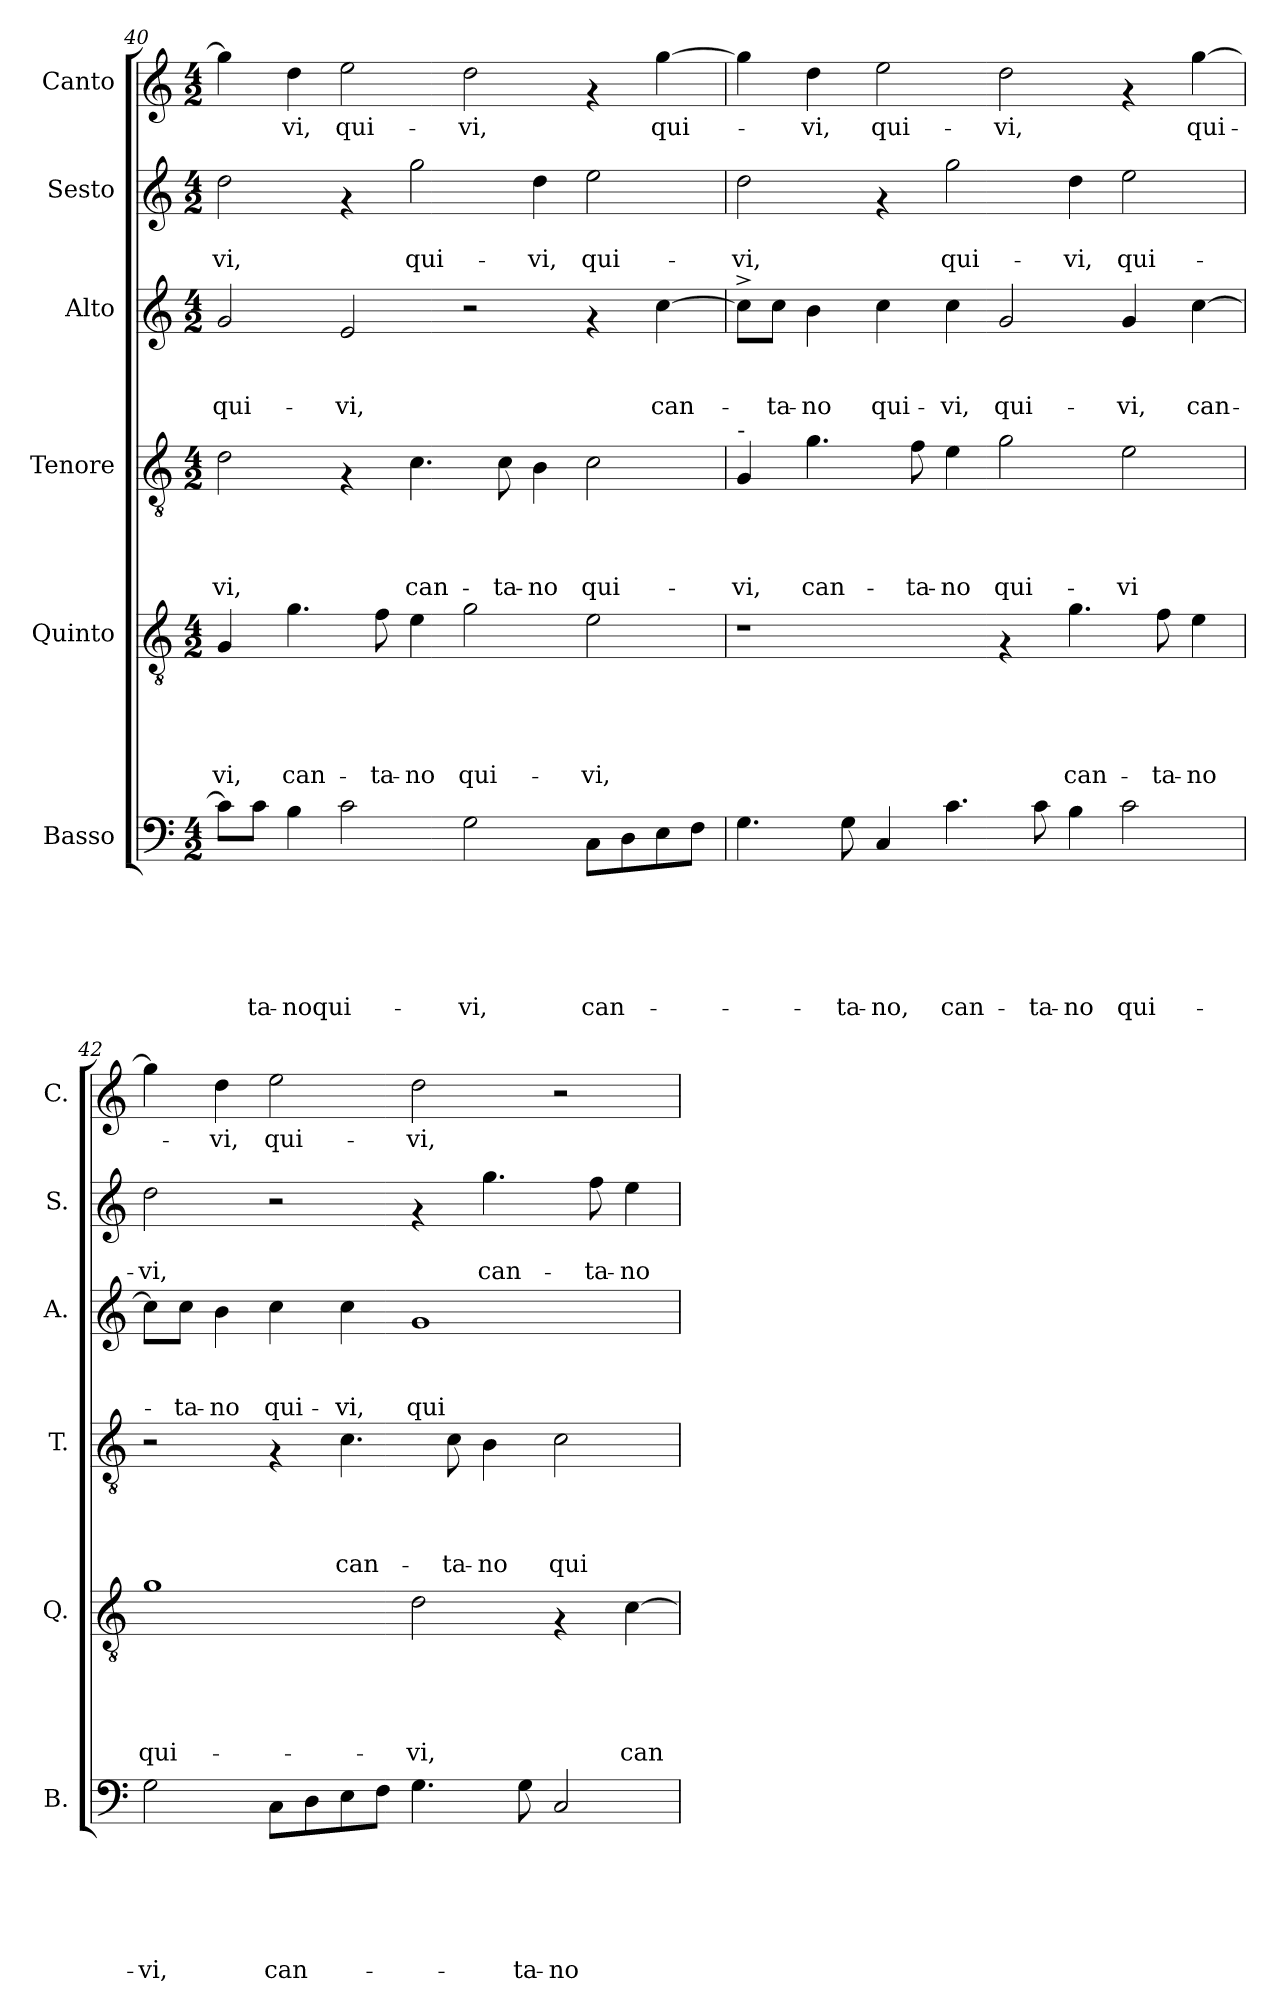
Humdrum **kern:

**kern	**text	**text	**text	**text	**text	**text	**kern	**text	**text	**text	**text	**text	**kern	**text	**text	**text	**text	**kern	**text	**text	**text	**kern	**text	**text	**kern	**text
*part6	*part6	*part6	*part6	*part6	*part6	*part6	*part5	*part5	*part5	*part5	*part5	*part5	*part4	*part4	*part4	*part4	*part4	*part3	*part3	*part3	*part3	*part2	*part2	*part2	*part1	*part1
*staff6	*staff6	*staff6	*staff6	*staff6	*staff6	*staff6	*staff5	*staff5	*staff5	*staff5	*staff5	*staff5	*staff4	*staff4	*staff4	*staff4	*staff4	*staff3	*staff3	*staff3	*staff3	*staff2	*staff2	*staff2	*staff1	*staff1
*I"Basso	*	*	*	*	*	*	*I"Quinto	*	*	*	*	*	*I"Tenore	*	*	*	*	*I"Alto	*	*	*	*I"Sesto	*	*	*I"Canto	*
*I'B.	*	*	*	*	*	*	*I'Q.	*	*	*	*	*	*I'T.	*	*	*	*	*I'A.	*	*	*	*I'S.	*	*	*I'C.	*
*clefF4	*	*	*	*	*	*	*clefGv2	*	*	*	*	*	*clefGv2	*	*	*	*	*clefG2	*	*	*	*clefG2	*	*	*clefG2	*
*k[]	*	*	*	*	*	*	*k[]	*	*	*	*	*	*k[]	*	*	*	*	*k[]	*	*	*	*k[]	*	*	*k[]	*
*C:	*	*	*	*	*	*	*C:	*	*	*	*	*	*C:	*	*	*	*	*C:	*	*	*	*C:	*	*	*C:	*
*M4/2	*	*	*	*	*	*	*M4/2	*	*	*	*	*	*M4/2	*	*	*	*	*M4/2	*	*	*	*M4/2	*	*	*M4/2	*
=40	=40	=40	=40	=40	=40	=40	=40	=40	=40	=40	=40	=40	=40	=40	=40	=40	=40	=40	=40	=40	=40	=40	=40	=40	=40	=40
!	!	!	!	!	!	!	!	!	!	!	!	!LO:LY:b	!	!	!	!	!LO:LY:b	!	!	!	!LO:LY:b	!	!	!LO:LY:b	!	!
8c\L]	.	.	.	.	.	.	4G/	.	.	.	.	-vi,	2d\	.	.	.	-vi,	2g/	.	.	qui-	2dd\	.	-vi,	4gg\]	.
!	!	!	!	!	!	!LO:LY:b	!	!	!	!	!	!	!	!	!	!	!	!	!	!	!	!	!	!	!	!
8c\J	.	.	.	.	.	-ta-	.	.	.	.	.	.	.	.	.	.	.	.	.	.	.	.	.	.	.	.
!	!	!	!	!	!	!LO:LY:b	!	!	!	!	!	!LO:LY:b	!	!	!	!	!	!	!	!	!	!	!	!	!	!LO:LY:b
4B\	.	.	.	.	.	-noqui-	4.g\	.	.	.	.	can-	.	.	.	.	.	.	.	.	.	.	.	.	4dd\	-vi,
!	!	!	!	!	!	!	!	!	!	!	!	!	!	!	!	!	!	!	!	!	!LO:LY:b	!	!	!	!	!LO:LY:b
2c\	.	.	.	.	.	.	.	.	.	.	.	.	4rF	.	.	.	.	2e/	.	.	-vi,	4rf	.	.	2ee\	qui-
!	!	!	!	!	!	!	!	!	!	!	!	!LO:LY:b	!	!	!	!	!	!	!	!	!	!	!	!	!	!
.	.	.	.	.	.	.	8f\	.	.	.	.	-ta-	.	.	.	.	.	.	.	.	.	.	.	.	.	.
!	!	!	!	!	!	!	!	!	!	!	!	!LO:LY:b	!	!	!	!	!LO:LY:b	!	!	!	!	!	!	!LO:LY:b	!	!
.	.	.	.	.	.	.	4e\	.	.	.	.	-no	4.c\	.	.	.	can-	.	.	.	.	2gg\	.	qui-	.	.
!	!	!	!	!	!	!LO:LY:b	!	!	!	!	!	!LO:LY:b	!	!	!	!	!	!	!	!	!	!	!	!	!	!LO:LY:b
2G\	.	.	.	.	.	-vi,	2g\	.	.	.	.	qui-	.	.	.	.	.	2r	.	.	.	.	.	.	2dd\	-vi,
!	!	!	!	!	!	!	!	!	!	!	!	!	!	!	!	!	!LO:LY:b	!	!	!	!	!	!	!	!	!
.	.	.	.	.	.	.	.	.	.	.	.	.	8c\	.	.	.	-ta-	.	.	.	.	.	.	.	.	.
!	!	!	!	!	!	!	!	!	!	!	!	!	!	!	!	!	!LO:LY:b	!	!	!	!	!	!	!LO:LY:b	!	!
.	.	.	.	.	.	.	.	.	.	.	.	.	4B\	.	.	.	-no	.	.	.	.	4dd\	.	-vi,	.	.
!	!	!	!	!	!	!LO:LY:b	!	!	!	!	!	!LO:LY:b	!	!	!	!	!LO:LY:b	!	!	!	!	!	!	!LO:LY:b	!	!
8C\L	.	.	.	.	.	can-	2e\	.	.	.	.	-vi,	2c\	.	.	.	qui-	4rf	.	.	.	2ee\	.	qui-	4rf	.
8D\	.	.	.	.	.	.	.	.	.	.	.	.	.	.	.	.	.	.	.	.	.	.	.	.	.	.
!	!	!	!	!	!	!	!	!	!	!	!	!	!	!	!	!	!	!	!	!	!LO:LY:b	!	!	!	!	!LO:LY:b
8E\	.	.	.	.	.	.	.	.	.	.	.	.	.	.	.	.	.	[<4cc\	.	.	can-	.	.	.	[<4gg\	qui-
8F\J	.	.	.	.	.	.	.	.	.	.	.	.	.	.	.	.	.	.	.	.	.	.	.	.	.	.
!!LO:LB:g=z
=41	=41	=41	=41	=41	=41	=41	=41	=41	=41	=41	=41	=41	=41	=41	=41	=41	=41	=41	=41	=41	=41	=41	=41	=41	=41	=41
!	!	!	!	!	!	!	!	!	!	!	!	!	!LO:TX:a:t=-	!	!	!	!	!	!	!	!	!	!	!	!	!
!	!	!	!	!	!	!	!	!	!	!	!	!	!	!	!	!	!LO:LY:b	!	!	!	!	!	!	!LO:LY:b	!	!
4.G\	.	.	.	.	.	.	1r	.	.	.	.	.	4G/	.	.	.	-vi,	8cc^>\L]	.	.	.	2dd\	.	-vi,	4gg\]	.
!	!	!	!	!	!	!	!	!	!	!	!	!	!	!	!	!	!	!	!	!	!LO:LY:b	!	!	!	!	!
.	.	.	.	.	.	.	.	.	.	.	.	.	.	.	.	.	.	8cc\J	.	.	-ta-	.	.	.	.	.
!	!	!	!	!	!	!	!	!	!	!	!	!	!	!	!	!	!LO:LY:b	!	!	!	!LO:LY:b	!	!	!	!	!LO:LY:b
.	.	.	.	.	.	.	.	.	.	.	.	.	4.g\	.	.	.	can-	4b\	.	.	-no	.	.	.	4dd\	-vi,
!	!	!	!	!	!	!LO:LY:b	!	!	!	!	!	!	!	!	!	!	!	!	!	!	!	!	!	!	!	!
8G\	.	.	.	.	.	-ta-	.	.	.	.	.	.	.	.	.	.	.	.	.	.	.	.	.	.	.	.
!	!	!	!	!	!	!LO:LY:b	!	!	!	!	!	!	!	!	!	!	!	!	!	!	!LO:LY:b	!	!	!	!	!LO:LY:b
4C/	.	.	.	.	.	-no,	.	.	.	.	.	.	.	.	.	.	.	4cc\	.	.	qui-	4rf	.	.	2ee\	qui-
!	!	!	!	!	!	!	!	!	!	!	!	!	!	!	!	!	!LO:LY:b	!	!	!	!	!	!	!	!	!
.	.	.	.	.	.	.	.	.	.	.	.	.	8f\	.	.	.	-ta-	.	.	.	.	.	.	.	.	.
!	!	!	!	!	!	!LO:LY:b	!	!	!	!	!	!	!	!	!	!	!LO:LY:b	!	!	!	!LO:LY:b	!	!	!LO:LY:b	!	!
4.c\	.	.	.	.	.	can-	.	.	.	.	.	.	4e\	.	.	.	-no	4cc\	.	.	-vi,	2gg\	.	qui-	.	.
!	!	!	!	!	!	!	!	!	!	!	!	!	!	!	!	!	!LO:LY:b	!	!	!	!LO:LY:b	!	!	!	!	!LO:LY:b
.	.	.	.	.	.	.	4rF	.	.	.	.	.	2g\	.	.	.	qui-	2g/	.	.	qui-	.	.	.	2dd\	-vi,
!	!	!	!	!	!	!LO:LY:b	!	!	!	!	!	!	!	!	!	!	!	!	!	!	!	!	!	!	!	!
8c\	.	.	.	.	.	-ta-	.	.	.	.	.	.	.	.	.	.	.	.	.	.	.	.	.	.	.	.
!	!	!	!	!	!	!LO:LY:b	!	!	!	!	!	!LO:LY:b	!	!	!	!	!	!	!	!	!	!	!	!LO:LY:b	!	!
4B\	.	.	.	.	.	-no	4.g\	.	.	.	.	can-	.	.	.	.	.	.	.	.	.	4dd\	.	-vi,	.	.
!	!	!	!	!	!	!LO:LY:b	!	!	!	!	!	!	!	!	!	!	!LO:LY:b	!	!	!	!LO:LY:b	!	!	!LO:LY:b	!	!
2c\	.	.	.	.	.	qui-	.	.	.	.	.	.	2e\	.	.	.	-vi	4g/	.	.	-vi,	2ee\	.	qui-	4rf	.
!	!	!	!	!	!	!	!	!	!	!	!	!LO:LY:b	!	!	!	!	!	!	!	!	!	!	!	!	!	!
.	.	.	.	.	.	.	8f\	.	.	.	.	-ta-	.	.	.	.	.	.	.	.	.	.	.	.	.	.
!	!	!	!	!	!	!	!	!	!	!	!	!LO:LY:b	!	!	!	!	!	!	!	!	!LO:LY:b	!	!	!	!	!LO:LY:b
.	.	.	.	.	.	.	4e\	.	.	.	.	-no	.	.	.	.	.	[>4cc\	.	.	can-	.	.	.	[>4gg\	qui-
=42	=42	=42	=42	=42	=42	=42	=42	=42	=42	=42	=42	=42	=42	=42	=42	=42	=42	=42	=42	=42	=42	=42	=42	=42	=42	=42
!	!	!	!	!	!	!LO:LY:b	!	!	!	!	!	!LO:LY:b	!	!	!	!	!	!	!	!	!	!	!	!LO:LY:b	!	!
2G\	.	.	.	.	.	-vi,	1g	.	.	.	.	qui-	2r	.	.	.	.	8cc\L]	.	.	.	2dd\	.	-vi,	4gg\]	.
!	!	!	!	!	!	!	!	!	!	!	!	!	!	!	!	!	!	!	!	!	!LO:LY:b	!	!	!	!	!
.	.	.	.	.	.	.	.	.	.	.	.	.	.	.	.	.	.	8cc\J	.	.	-ta-	.	.	.	.	.
!	!	!	!	!	!	!	!	!	!	!	!	!	!	!	!	!	!	!	!	!	!LO:LY:b	!	!	!	!	!LO:LY:b
.	.	.	.	.	.	.	.	.	.	.	.	.	.	.	.	.	.	4b\	.	.	-no	.	.	.	4dd\	-vi,
!	!	!	!	!	!	!LO:LY:b	!	!	!	!	!	!	!	!	!	!	!	!	!	!	!LO:LY:b	!	!	!	!	!LO:LY:b
8C\L	.	.	.	.	.	can-	.	.	.	.	.	.	4rF	.	.	.	.	4cc\	.	.	qui-	2r	.	.	2ee\	qui-
8D\	.	.	.	.	.	.	.	.	.	.	.	.	.	.	.	.	.	.	.	.	.	.	.	.	.	.
!	!	!	!	!	!	!	!	!	!	!	!	!	!	!	!	!	!LO:LY:b	!	!	!	!LO:LY:b	!	!	!	!	!
8E\	.	.	.	.	.	.	.	.	.	.	.	.	4.c\	.	.	.	can-	4cc\	.	.	-vi,	.	.	.	.	.
8F\J	.	.	.	.	.	.	.	.	.	.	.	.	.	.	.	.	.	.	.	.	.	.	.	.	.	.
!	!	!	!	!	!	!	!	!	!	!	!	!LO:LY:b	!	!	!	!	!	!	!	!	!LO:LY:b	!	!	!	!	!LO:LY:b
4.G\	.	.	.	.	.	.	2d\	.	.	.	.	-vi,	.	.	.	.	.	1g	.	.	qui-	4rf	.	.	2dd\	-vi,
!	!	!	!	!	!	!	!	!	!	!	!	!	!	!	!	!	!LO:LY:b	!	!	!	!	!	!	!	!	!
.	.	.	.	.	.	.	.	.	.	.	.	.	8c\	.	.	.	-ta-	.	.	.	.	.	.	.	.	.
!	!	!	!	!	!	!	!	!	!	!	!	!	!	!	!	!	!LO:LY:b	!	!	!	!	!	!	!LO:LY:b	!	!
.	.	.	.	.	.	.	.	.	.	.	.	.	4B\	.	.	.	-no	.	.	.	.	4.gg\	.	can-	.	.
!	!	!	!	!	!	!LO:LY:b	!	!	!	!	!	!	!	!	!	!	!	!	!	!	!	!	!	!	!	!
8G\	.	.	.	.	.	-ta-	.	.	.	.	.	.	.	.	.	.	.	.	.	.	.	.	.	.	.	.
!	!	!	!	!	!	!LO:LY:b	!	!	!	!	!	!	!	!	!	!	!LO:LY:b	!	!	!	!	!	!	!	!	!
2C/	.	.	.	.	.	-no	4rF	.	.	.	.	.	2c\	.	.	.	qui-	.	.	.	.	.	.	.	2r	.
!	!	!	!	!	!	!	!	!	!	!	!	!	!	!	!	!	!	!	!	!	!	!	!	!LO:LY:b	!	!
.	.	.	.	.	.	.	.	.	.	.	.	.	.	.	.	.	.	.	.	.	.	8ff\	.	-ta-	.	.
!	!	!	!	!	!	!	!	!	!	!	!	!LO:LY:b	!	!	!	!	!	!	!	!	!	!	!	!LO:LY:b	!	!
.	.	.	.	.	.	.	[>4c\	.	.	.	.	can-	.	.	.	.	.	.	.	.	.	4ee\	.	-no	.	.
=	=	=	=	=	=	=	=	=	=	=	=	=	=	=	=	=	=	=	=	=	=	=	=	=	=	=
*-	*-	*-	*-	*-	*-	*-	*-	*-	*-	*-	*-	*-	*-	*-	*-	*-	*-	*-	*-	*-	*-	*-	*-	*-	*-	*-
